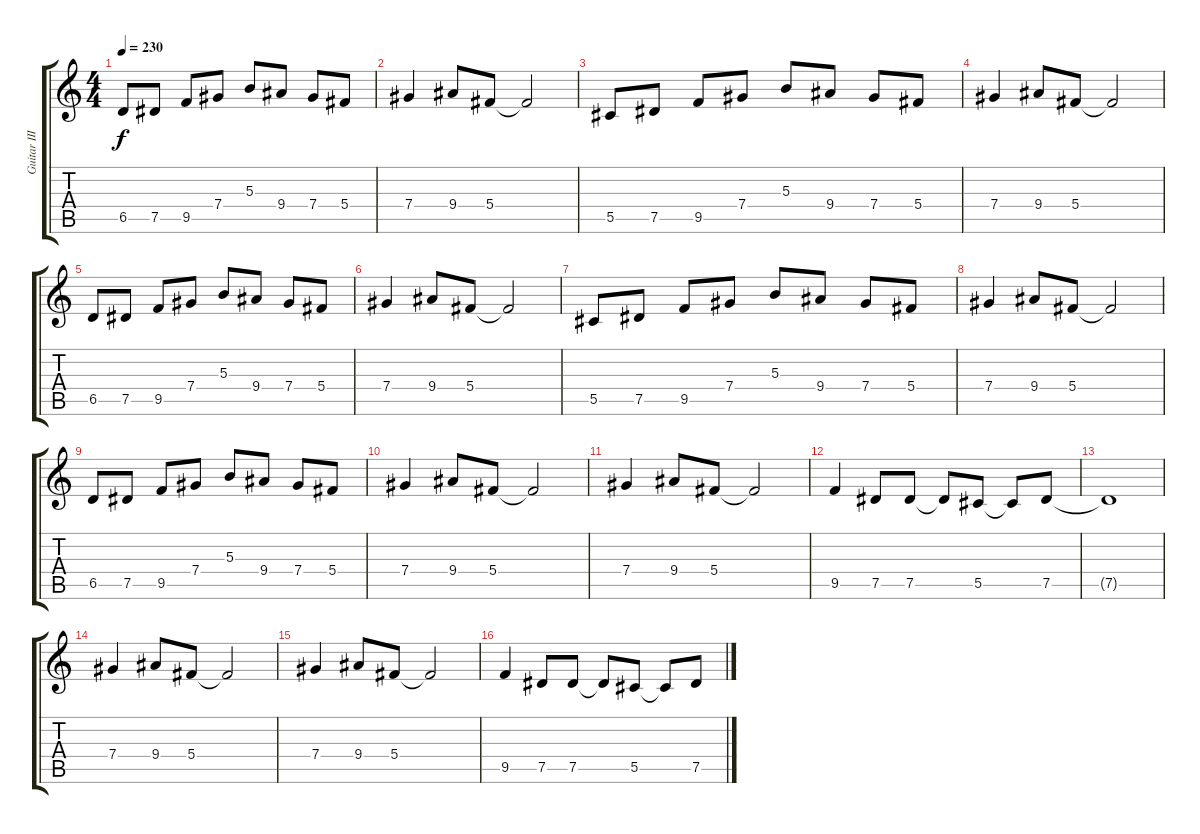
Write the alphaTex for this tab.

\track ("Guitar III" "Guitar III") {instrument distortionguitar}
\staff {score tabs}
\tuning (Eb4 Bb3 Gb3 Db3 Ab2 Eb2) {hide}
\ts (4 4)
\tempo 230
\clef g2
\ks c
6.5.8{dy f} 7.5.8 9.5.8 7.4.8 5.3.8 9.4.8 7.4.8 5.4.8 |
7.4.4 9.4.8 5.4.8 5.4{t}.2 |
5.5.8 7.5.8 9.5.8 7.4.8 5.3.8 9.4.8 7.4.8 5.4.8 |
7.4.4 9.4.8 5.4.8 5.4{t}.2 |
6.5.8 7.5.8 9.5.8 7.4.8 5.3.8 9.4.8 7.4.8 5.4.8 |
7.4.4 9.4.8 5.4.8 5.4{t}.2 |
5.5.8 7.5.8 9.5.8 7.4.8 5.3.8 9.4.8 7.4.8 5.4.8 |
7.4.4 9.4.8 5.4.8 5.4{t}.2 |
6.5.8 7.5.8 9.5.8 7.4.8 5.3.8 9.4.8 7.4.8 5.4.8 |
7.4.4 9.4.8 5.4.8 5.4{t}.2 |
7.4.4 9.4.8 5.4.8 5.4{t}.2 |
9.5.4 7.5.8 7.5.8 7.5{t}.8 5.5.8 5.5{t}.8 7.5.8 |
7.5{t}.1 |
7.4.4 9.4.8 5.4.8 5.4{t}.2 |
7.4.4 9.4.8 5.4.8 5.4{t}.2 |
9.5.4 7.5.8 7.5.8 7.5{t}.8 5.5.8 5.5{t}.8 7.5.8
